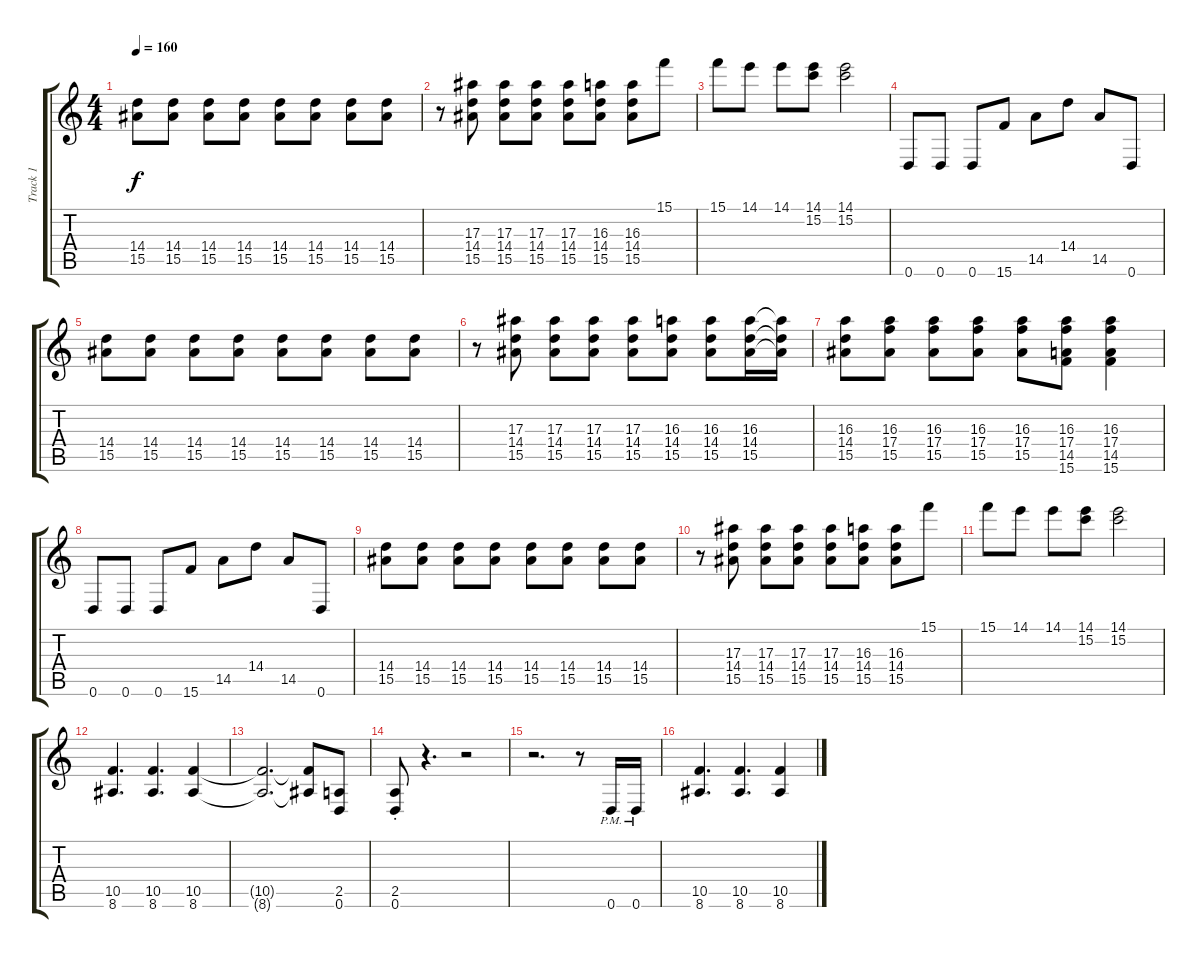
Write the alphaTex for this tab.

\track ("Track 1" "Track 1") {instrument overdrivenguitar}
\staff {score tabs}
\tuning (D4 A3 F3 C3 G2 D2) {hide}
\ts (4 4)
\tempo 160
\clef g2
\ks c
(14.4 15.5).8{dy f} (14.4 15.5).8 (14.4 15.5).8 (14.4 15.5).8 (14.4 15.5).8 (14.4 15.5).8 (14.4 15.5).8 (14.4 15.5).8 |
r.8 (17.3 14.4 15.5).8 (17.3 14.4 15.5).8 (17.3 14.4 15.5).8 (17.3 14.4 15.5).8 (16.3 14.4 15.5).8 (16.3 14.4 15.5).8 15.1.8 |
15.1.8 14.1.8 14.1.8 (14.1 15.2).8 (14.1 15.2).2 |
0.6.8 0.6.8 0.6.8 15.6.8 14.5.8 14.4.8 14.5.8 0.6.8 |
(14.4 15.5).8 (14.4 15.5).8 (14.4 15.5).8 (14.4 15.5).8 (14.4 15.5).8 (14.4 15.5).8 (14.4 15.5).8 (14.4 15.5).8 |
r.8 (17.3 14.4 15.5).8 (17.3 14.4 15.5).8 (17.3 14.4 15.5).8 (17.3 14.4 15.5).8 (16.3 14.4 15.5).8 (16.3 14.4 15.5).8 (16.3 14.4 15.5).16 (16.3{t} 14.4{t} 15.5{t}).16 |
(16.3 14.4 15.5).8 (16.3 17.4 15.5).8 (16.3 17.4 15.5).8 (16.3 17.4 15.5).8 (16.3 17.4 15.5).8 (16.3 17.4 14.5 15.6).8 (16.3 17.4 14.5 15.6).4 |
0.6.8 0.6.8 0.6.8 15.6.8 14.5.8 14.4.8 14.5.8 0.6.8 |
(14.4 15.5).8 (14.4 15.5).8 (14.4 15.5).8 (14.4 15.5).8 (14.4 15.5).8 (14.4 15.5).8 (14.4 15.5).8 (14.4 15.5).8 |
r.8 (17.3 14.4 15.5).8 (17.3 14.4 15.5).8 (17.3 14.4 15.5).8 (17.3 14.4 15.5).8 (16.3 14.4 15.5).8 (16.3 14.4 15.5).8 15.1.8 |
15.1.8 14.1.8 14.1.8 (14.1 15.2).8 (14.1 15.2).2 |
(10.5 8.6).4{d} (10.5 8.6).4{d} (10.5 8.6).4 |
(10.5{t} 8.6{t}).2{d} (10.5{t} 8.6{t}).8 (2.5 0.6).8 |
(2.5{st} 0.6).8 r.4{d} r.2 |
r.2{d} r.8 0.6{pm}.16 0.6{pm}.16 |
(10.5 8.6).4{d} (10.5 8.6).4{d} (10.5 8.6).4
